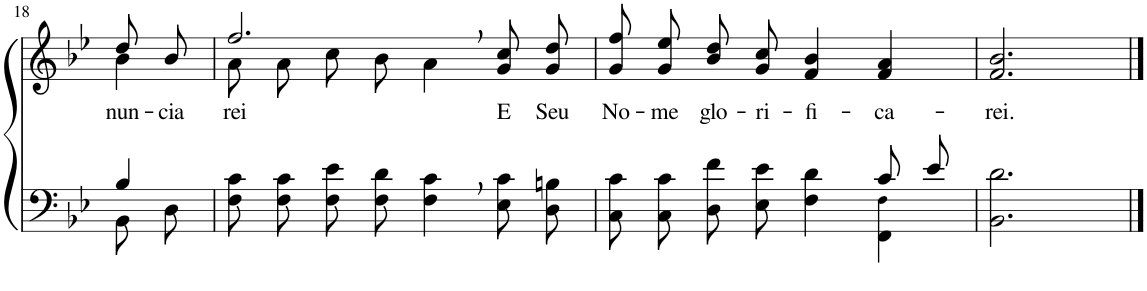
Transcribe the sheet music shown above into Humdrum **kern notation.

**kern	**kern	**text
*part2	*part1	*part1
*staff2	*staff1	*staff1
*I"Parte III e IV	*I"Parte I e II	*
!!LO:PB:g=z
*clefF4	*clefG2	*
*Trd2c3	*Trd2c3	*
*k[b-e-]	*k[b-e-]	*
*M4/4	*M4/4	*
=18	=18	=18
*^	*^	*
!	!	!	!	!LO:LY:b
4B-/	8BB-\L	8dd/L	4b-\	-nun-
!	!	!	!	!LO:LY:b
.	8D\J	8b-/J	.	-cia-
=19	=19	=19	=19	=19
!	!	!	!	!LO:LY:b
*v	*v	*	*	*
8F\ 8c\L	2.ff,/	8a\L	-rei
8F\ 8c\J	.	8a\J	.
8F\ 8e-\L	.	8cc\L	.
8F\ 8d\J	.	8b-\J	.
4F\, 4c\,	.	4a\	.
!	!	!	!LO:LY:b
8E-\ 8c\L	8g\ 8cc\L	4ryy	E
!	!	!	!LO:LY:b
8D\ 8Bn\J	8g\ 8dd\J	.	Seu
*	*v	*v	*
=20	=20	=20
*^	*	*
!	!	!	!LO:LY:b
2ryy	8C\ 8c\L	8g\ 8ff\L	No-
!	!	!	!LO:LY:b
.	8C\ 8c\J	8g\ 8ee-\J	-me
!	!	!	!LO:LY:b
.	8D\ 8f\L	8b-\ 8dd\L	glo-
!	!	!	!LO:LY:b
.	8E-\ 8e-\J	8g\ 8cc\J	-ri-
!	!	!	!LO:LY:b
4ryy	4F\ 4d\	4f/ 4b-/	-fi-
!	!	!	!LO:LY:b
8c/L	4FF\ 4F!\	4f/ 4a/	-ca-
8e-/J	.	.	.
*v	*v	*	*
=21	=21	=21
!	!	!LO:LY:b
2.BB-\ 2.d\	2.f/ 2.b-/	-rei.
==	==	==
*-	*-	*-
